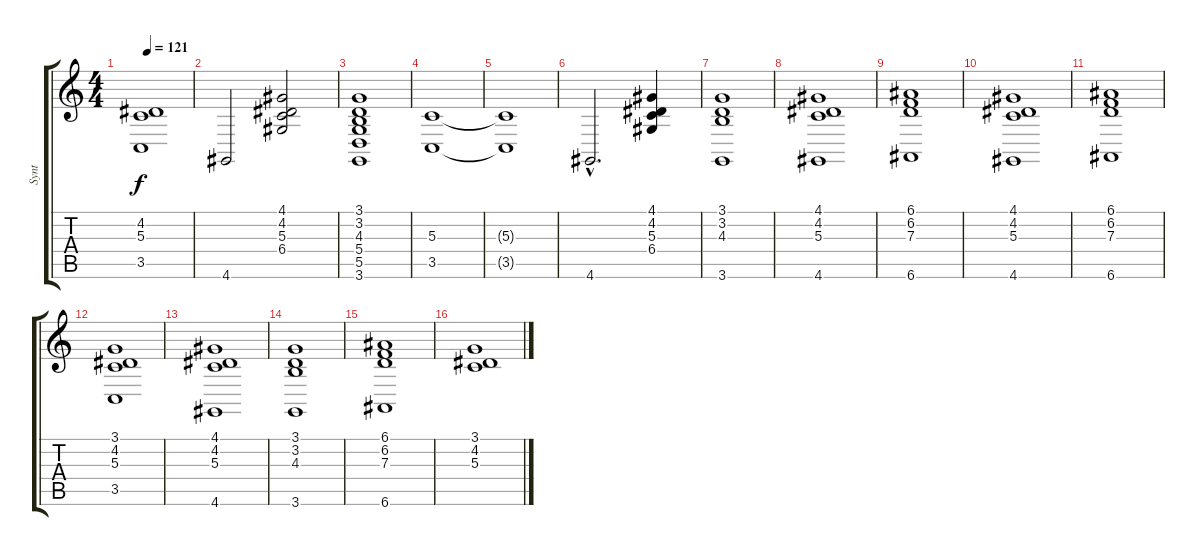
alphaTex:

\track ("Synt" "Synt") {instrument stringensemble1}
\staff {score tabs}
\tuning (E4 B3 G3 D3 A2 E2) {hide}
\ts (4 4)
\tempo 121
\clef g2
\ks c
(4.2{t} 5.3{t} 3.5).1{dy f} |
4.6.2 (4.1 4.2 5.3 6.4).2 |
(3.1 3.2 4.3 5.4 5.5 3.6).1 |
(5.3 3.5).1 |
(5.3{t} 3.5{t}).1 |
4.6{hac}.2{d} (4.1 4.2 5.3 6.4).4 |
(3.1 3.2 4.3 3.6).1 |
(4.1 4.2 5.3 4.6).1 |
(6.1 6.2 7.3 6.6).1 |
(4.1 4.2 5.3 4.6).1 |
(6.1 6.2 7.3 6.6).1 |
(3.1 4.2 5.3 3.5).1 |
(4.1 4.2 5.3 4.6).1 |
(3.1 3.2 4.3 3.6).1 |
(6.1 6.2 7.3 6.6).1 |
(3.1 4.2 5.3).1
